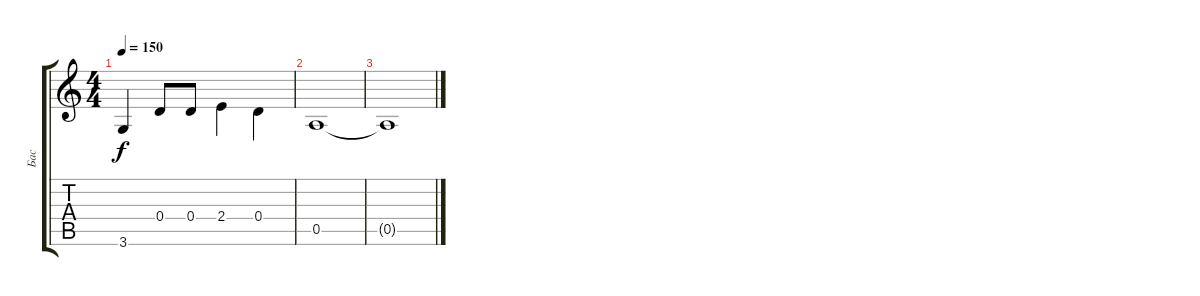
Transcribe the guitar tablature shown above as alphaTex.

\track ("Бас" "Бас") {instrument electricbassfinger}
\staff {score tabs}
\tuning (E4 B3 G3 D3 A2 E2) {hide}
\ts (4 4)
\tempo 150
\clef g2
\ks c
3.6.4{dy f} 0.4.8 0.4.8 2.4.4{beam Down} 0.4.4{beam Down} |
0.5.1 |
0.5{t}.1
